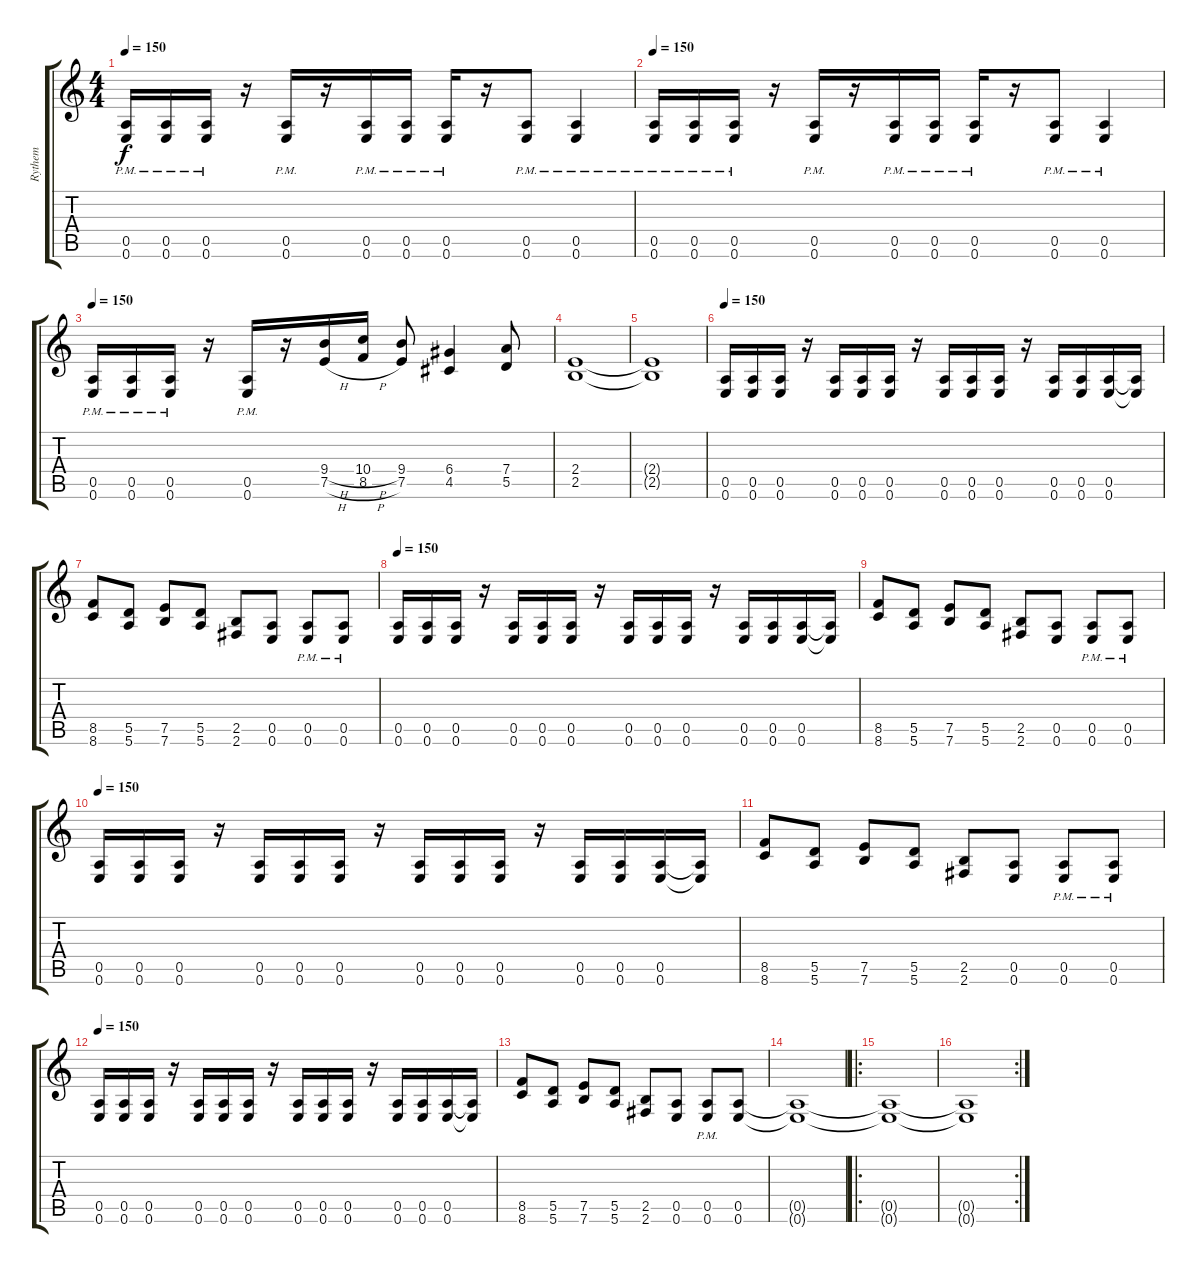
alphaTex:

\track ("Rythem" "Rythem") {instrument distortionguitar}
\staff {score tabs}
\tuning (E4 B3 G3 D3 A2 E2) {hide}
\ts (4 4)
\tempo 150
\clef g2
\ks c
(0.5{pm} 0.6).16{dy f} (0.5{pm} 0.6).16 (0.5{pm} 0.6).16 r.16 (0.5{pm} 0.6).16 r.16 (0.5{pm} 0.6).16 (0.5{pm} 0.6).16 (0.5{pm} 0.6).16 r.16 (0.5{pm} 0.6).8 (0.5{pm} 0.6).4 |
\tempo 150
(0.5{pm} 0.6).16 (0.5{pm} 0.6).16 (0.5{pm} 0.6).16 r.16 (0.5{pm} 0.6).16 r.16 (0.5{pm} 0.6).16 (0.5{pm} 0.6).16 (0.5{pm} 0.6).16 r.16 (0.5{pm} 0.6).8 (0.5{pm} 0.6).4 |
\tempo 150
(0.5{pm} 0.6).16 (0.5{pm} 0.6).16 (0.5{pm} 0.6).16 r.16 (0.5{pm} 0.6).16 r.16 (9.4{h} 7.5{h}).16 (10.4{h} 8.5{h}).16 (9.4 7.5).8 (6.4 4.5).4 (7.4 5.5).8 |
(2.4 2.5).1 |
(2.4{t} 2.5{t}).1 |
\tempo 150
(0.5 0.6).16 (0.5 0.6).16 (0.5 0.6).16 r.16 (0.5 0.6).16 (0.5 0.6).16 (0.5 0.6).16 r.16 (0.5 0.6).16 (0.5 0.6).16 (0.5 0.6).16 r.16 (0.5 0.6).16 (0.5 0.6).16 (0.5 0.6).16 (0.5{t} 0.6{t}).16 |
(8.5 8.6).8 (5.5 5.6).8 (7.5 7.6).8 (5.5 5.6).8 (2.5 2.6).8 (0.5 0.6).8 (0.5{pm} 0.6{pm}).8 (0.5{pm} 0.6{pm}).8 |
\tempo 150
(0.5 0.6).16 (0.5 0.6).16 (0.5 0.6).16 r.16 (0.5 0.6).16 (0.5 0.6).16 (0.5 0.6).16 r.16 (0.5 0.6).16 (0.5 0.6).16 (0.5 0.6).16 r.16 (0.5 0.6).16 (0.5 0.6).16 (0.5 0.6).16 (0.5{t} 0.6{t}).16 |
(8.5 8.6).8 (5.5 5.6).8 (7.5 7.6).8 (5.5 5.6).8 (2.5 2.6).8 (0.5 0.6).8 (0.5{pm} 0.6{pm}).8 (0.5{pm} 0.6{pm}).8 |
\tempo 150
(0.5 0.6).16 (0.5 0.6).16 (0.5 0.6).16 r.16 (0.5 0.6).16 (0.5 0.6).16 (0.5 0.6).16 r.16 (0.5 0.6).16 (0.5 0.6).16 (0.5 0.6).16 r.16 (0.5 0.6).16 (0.5 0.6).16 (0.5 0.6).16 (0.5{t} 0.6{t}).16 |
(8.5 8.6).8 (5.5 5.6).8 (7.5 7.6).8 (5.5 5.6).8 (2.5 2.6).8 (0.5 0.6).8 (0.5{pm} 0.6{pm}).8 (0.5{pm} 0.6{pm}).8 |
\tempo 150
(0.5 0.6).16 (0.5 0.6).16 (0.5 0.6).16 r.16 (0.5 0.6).16 (0.5 0.6).16 (0.5 0.6).16 r.16 (0.5 0.6).16 (0.5 0.6).16 (0.5 0.6).16 r.16 (0.5 0.6).16 (0.5 0.6).16 (0.5 0.6).16 (0.5{t} 0.6{t}).16 |
(8.5 8.6).8 (5.5 5.6).8 (7.5 7.6).8 (5.5 5.6).8 (2.5 2.6).8 (0.5 0.6).8 (0.5{pm} 0.6{pm}).8 (0.5 0.6).8 |
(0.5{t} 0.6{t}).1 |
\ro
(0.5{t} 0.6{t}).1 |
\rc 2
(0.5{t} 0.6{t}).1
